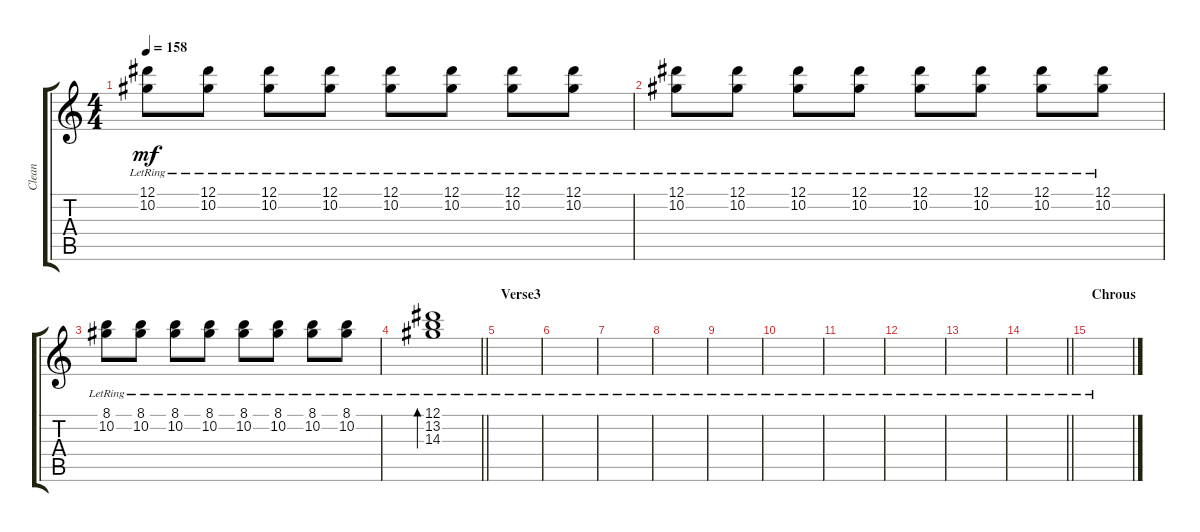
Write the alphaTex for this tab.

\track ("Clean" "Clean") {instrument electricguitarclean}
\staff {score tabs}
\tuning (Eb4 Bb3 Gb3 Db3 Ab2 Db2) {hide}
\ts (4 4)
\tempo 158
\clef g2
\ks c
(12.1{lr} 10.2{lr}).8{dy mf} (12.1{lr} 10.2).8 (12.1{lr} 10.2{lr}).8 (12.1{lr} 10.2{lr}).8 (12.1{lr} 10.2{lr}).8 (12.1{lr} 10.2{lr}).8 (12.1{lr} 10.2{lr}).8 (12.1{lr} 10.2{lr}).8 |
(12.1{lr} 10.2{lr}).8 (12.1{lr} 10.2).8 (12.1{lr} 10.2{lr}).8 (12.1{lr} 10.2{lr}).8 (12.1{lr} 10.2{lr}).8 (12.1{lr} 10.2{lr}).8 (12.1{lr} 10.2{lr}).8 (12.1{lr} 10.2{lr}).8 |
(8.1{lr} 10.2{lr}).8 (8.1{lr} 10.2{lr}).8 (8.1{lr} 10.2{lr}).8 (8.1{lr} 10.2{lr}).8 (8.1{lr} 10.2{lr}).8 (8.1{lr} 10.2{lr}).8 (8.1{lr} 10.2{lr}).8 (8.1{lr} 10.2{lr}).8 |
\barLineRight lightlight
(12.1 13.2{lr} 14.3).1{bd 240} |
\section ("" "Verse3")
|
|
|
|
|
|
|
|
|
\barLineRight lightlight
|
\section ("" "Chrous")
